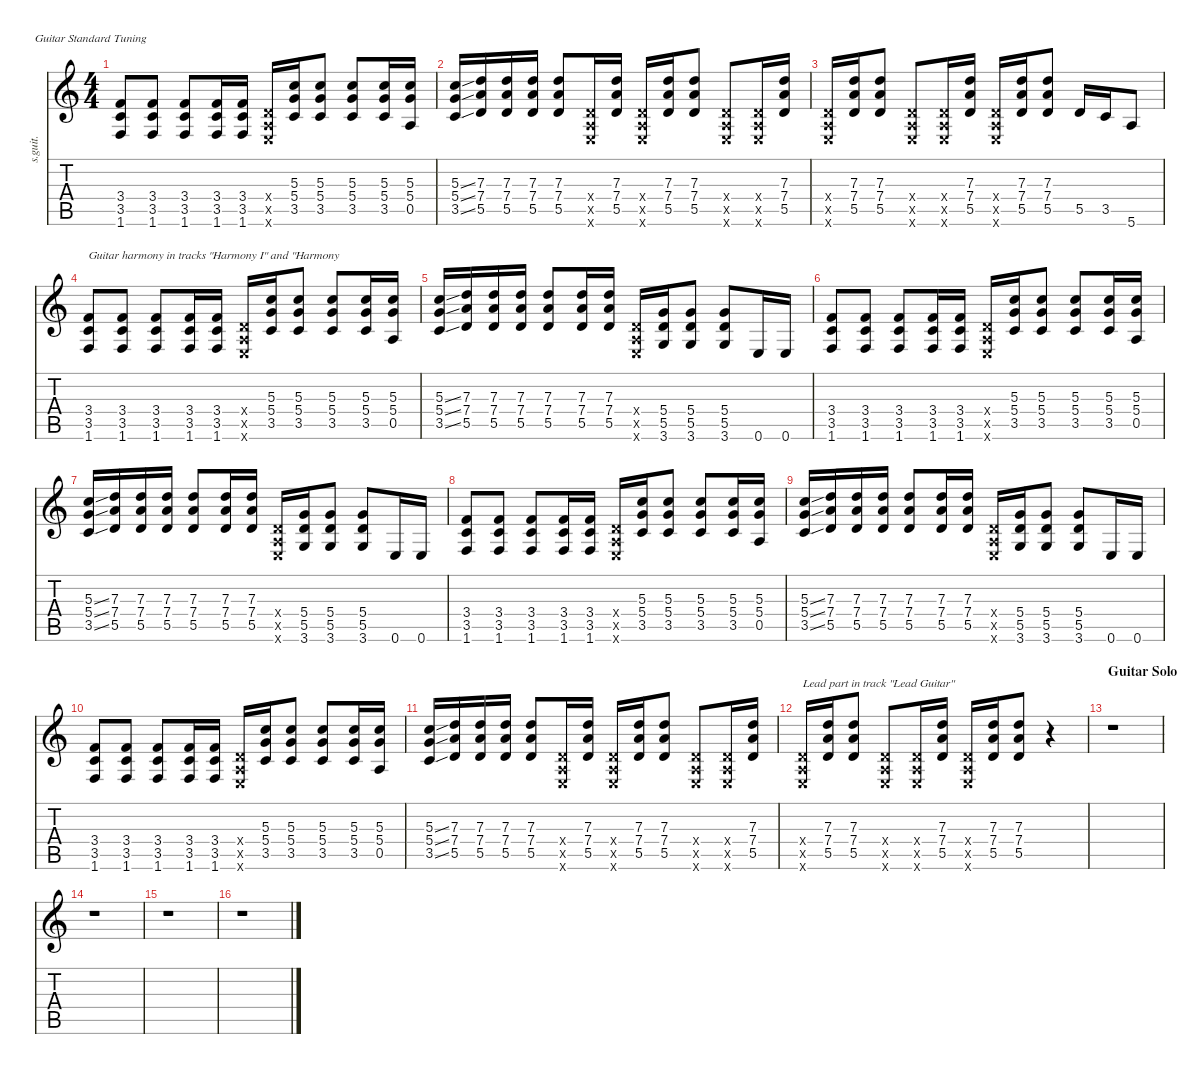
\defaultSystemsLayout 4
\hideDynamics
\bracketExtendMode nobrackets
\track ("Rhythm Guitar" "s.guit.") {instrument overdrivenguitar}
\staff {score tabs}
\tuning (E4 B3 G3 D3 A2 E2)
\ts (4 4)
\tempo (96 hide)
\clef g2
\ks c
(3.4 3.5 1.6).8{dy f} (3.4 3.5 1.6).8 (3.4 3.5 1.6).8 (3.4 3.5 1.6).16 (3.4 3.5 1.6).16 (0.4{x} 0.5{x} 0.6{x}).16 (5.3 5.4 3.5).16 (5.3 5.4 3.5).8 (5.3 5.4 3.5).8 (5.3 5.4 3.5).16 (5.3 5.4 0.5).16 |
(5.3{ss} 5.4{ss} 3.5{ss}).16 (7.3 7.4 5.5).16 (7.3 7.4 5.5).16 (7.3 7.4 5.5).16 (7.3 7.4 5.5).8 (0.4{x} 0.5{x} 0.6{x}).16 (7.3 7.4 5.5).16 (0.4{x} 0.5{x} 0.6{x}).16 (7.3 7.4 5.5).16 (7.3 7.4 5.5).8 (0.4{x} 0.5{x} 0.6{x}).8 (0.4{x} 0.5{x} 0.6{x}).16 (7.3 7.4 5.5).16 |
(0.4{x} 0.5{x} 0.6{x}).16 (7.3 7.4 5.5).16 (7.3 7.4 5.5).8 (0.4{x} 0.5{x} 0.6{x}).8 (0.4{x} 0.5{x} 0.6{x}).16 (7.3 7.4 5.5).16 (0.4{x} 0.5{x} 0.6{x}).16 (7.3 7.4 5.5).16 (7.3 7.4 5.5).8 5.5.16 3.5.16 5.6.8 |
(3.4 3.5 1.6).8{txt "Guitar harmony in tracks \"Harmony I\" and \"Harmony "} (3.4 3.5 1.6).8 (3.4 3.5 1.6).8 (3.4 3.5 1.6).16 (3.4 3.5 1.6).16 (0.4{x} 0.5{x} 0.6{x}).16 (5.3 5.4 3.5).16 (5.3 5.4 3.5).8 (5.3 5.4 3.5).8 (5.3 5.4 3.5).16 (5.3 5.4 0.5).16 |
(5.3{ss} 5.4{ss} 3.5{ss}).16 (7.3 7.4 5.5).16 (7.3 7.4 5.5).16 (7.3 7.4 5.5).16 (7.3 7.4 5.5).8 (7.3 7.4 5.5).16 (7.3 7.4 5.5).16 (0.4{x} 0.5{x} 0.6{x}).16 (5.4 5.5 3.6).16 (5.4 5.5 3.6).8 (5.4 5.5 3.6).8 0.6.16 0.6.16 |
(3.4 3.5 1.6).8 (3.4 3.5 1.6).8 (3.4 3.5 1.6).8 (3.4 3.5 1.6).16 (3.4 3.5 1.6).16 (0.4{x} 0.5{x} 0.6{x}).16 (5.3 5.4 3.5).16 (5.3 5.4 3.5).8 (5.3 5.4 3.5).8 (5.3 5.4 3.5).16 (5.3 5.4 0.5).16 |
(5.3{ss} 5.4{ss} 3.5{ss}).16 (7.3 7.4 5.5).16 (7.3 7.4 5.5).16 (7.3 7.4 5.5).16 (7.3 7.4 5.5).8 (7.3 7.4 5.5).16 (7.3 7.4 5.5).16 (0.4{x} 0.5{x} 0.6{x}).16 (5.4 5.5 3.6).16 (5.4 5.5 3.6).8 (5.4 5.5 3.6).8 0.6.16 0.6.16 |
(3.4 3.5 1.6).8 (3.4 3.5 1.6).8 (3.4 3.5 1.6).8 (3.4 3.5 1.6).16 (3.4 3.5 1.6).16 (0.4{x} 0.5{x} 0.6{x}).16 (5.3 5.4 3.5).16 (5.3 5.4 3.5).8 (5.3 5.4 3.5).8 (5.3 5.4 3.5).16 (5.3 5.4 0.5).16 |
(5.3{ss} 5.4{ss} 3.5{ss}).16 (7.3 7.4 5.5).16 (7.3 7.4 5.5).16 (7.3 7.4 5.5).16 (7.3 7.4 5.5).8 (7.3 7.4 5.5).16 (7.3 7.4 5.5).16 (0.4{x} 0.5{x} 0.6{x}).16 (5.4 5.5 3.6).16 (5.4 5.5 3.6).8 (5.4 5.5 3.6).8 0.6.16 0.6.16 |
(3.4 3.5 1.6).8 (3.4 3.5 1.6).8 (3.4 3.5 1.6).8 (3.4 3.5 1.6).16 (3.4 3.5 1.6).16 (0.4{x} 0.5{x} 0.6{x}).16 (5.3 5.4 3.5).16 (5.3 5.4 3.5).8 (5.3 5.4 3.5).8 (5.3 5.4 3.5).16 (5.3 5.4 0.5).16 |
(5.3{ss} 5.4{ss} 3.5{ss}).16 (7.3 7.4 5.5).16 (7.3 7.4 5.5).16 (7.3 7.4 5.5).16 (7.3 7.4 5.5).8 (0.4{x} 0.5{x} 0.6{x}).16 (7.3 7.4 5.5).16 (0.4{x} 0.5{x} 0.6{x}).16 (7.3 7.4 5.5).16 (7.3 7.4 5.5).8 (0.4{x} 0.5{x} 0.6{x}).8 (0.4{x} 0.5{x} 0.6{x}).16 (7.3 7.4 5.5).16 |
(0.4{x} 0.5{x} 0.6{x}).16{txt "Lead part in track \"Lead Guitar\""} (7.3 7.4 5.5).16 (7.3 7.4 5.5).8 (0.4{x} 0.5{x} 0.6{x}).8 (0.4{x} 0.5{x} 0.6{x}).16 (7.3 7.4 5.5).16 (0.4{x} 0.5{x} 0.6{x}).16 (7.3 7.4 5.5).16 (7.3 7.4 5.5).8 r.4 |
\section ("" "Guitar Solo")
r.1 |
r.1 |
r.1 |
r.1
